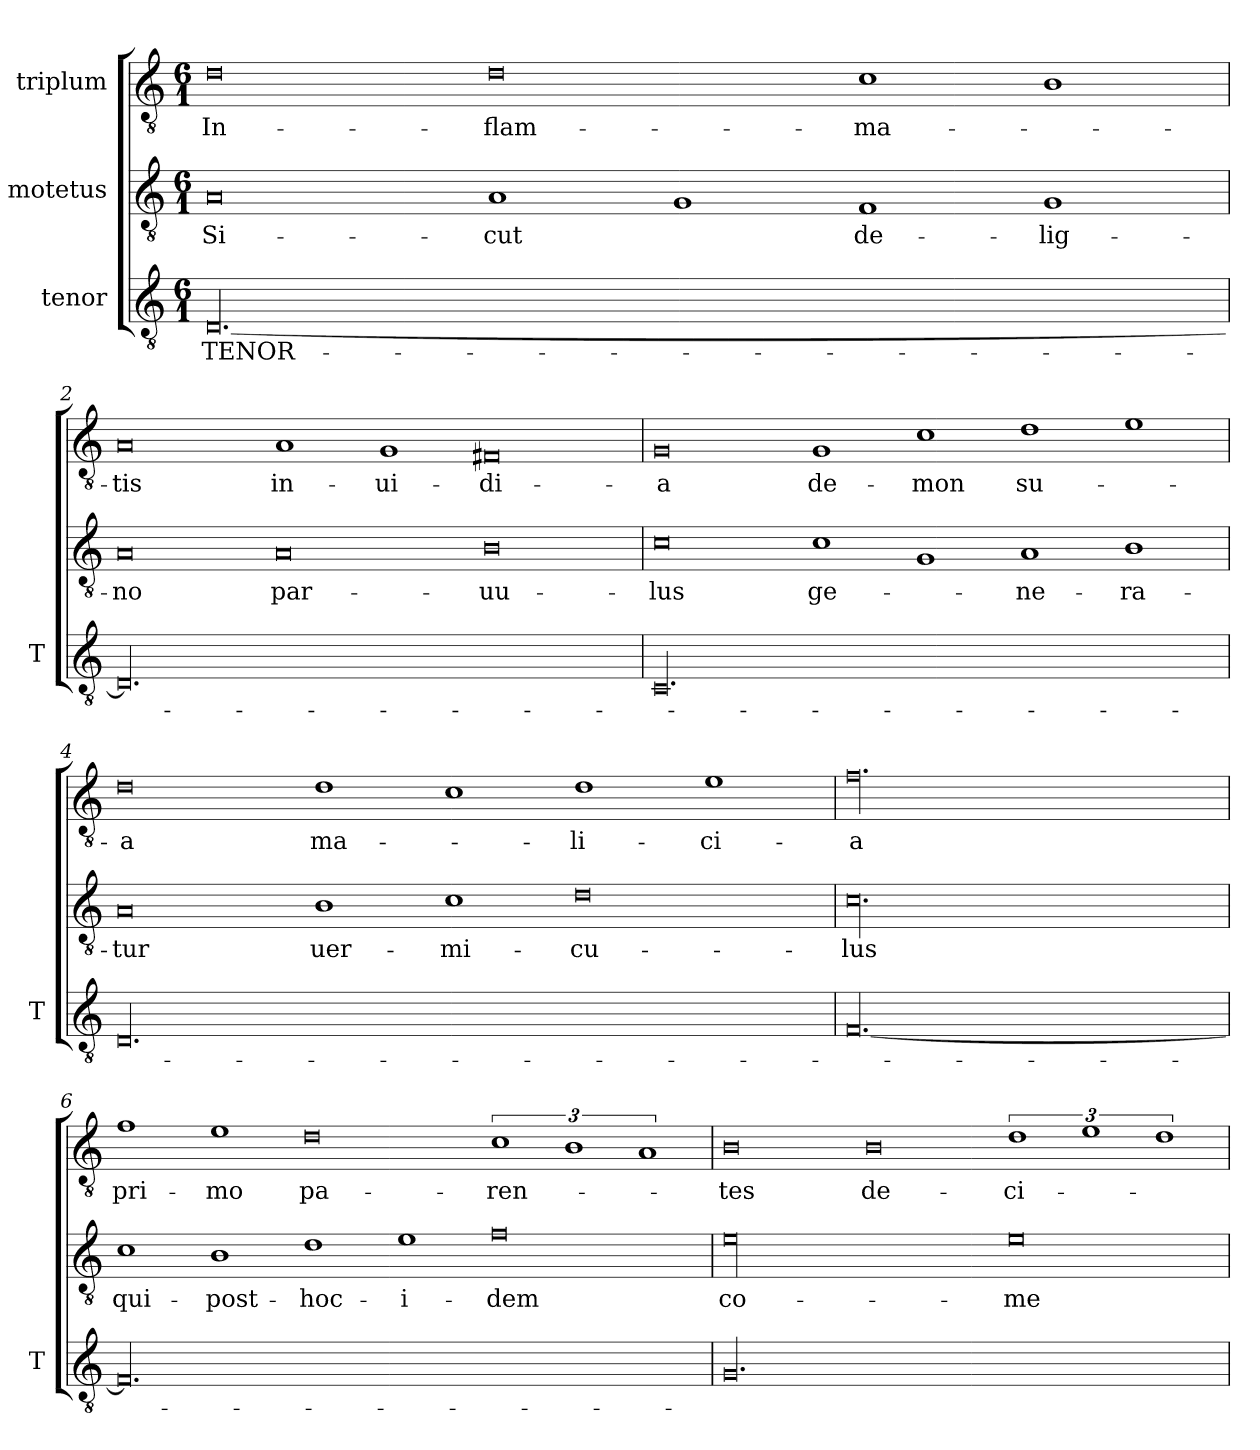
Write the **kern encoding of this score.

**kern	**text	**kern	**text	**kern	**text
*part3	*part3	*part2	*part2	*part1	*part1
*staff3	*staff3	*staff2	*staff2	*staff1	*staff1
*I"tenor	*	*I"motetus	*	*I"triplum	*
*I'T	*	*	*	*	*
*clefGv2	*	*clefGv2	*	*clefGv2	*
*k[]	*	*k[]	*	*k[]	*
*C:	*	*C:	*	*C:	*
*M6/1	*	*M6/1	*	*M6/1	*
=1	=1	=1	=1	=1	=1
[00.D/	TENOR-	0A/	Si-	0d\	In-
.	.	1A/	-cut	0d\	-flam-
.	.	1G/	.	.	.
.	.	1F/	de-	1c\	-ma-
.	.	1G/	lig-	1B\	.
=2	=2	=2	=2	=2	=2
00.D/]	.	0A/	-no	0A/	-tis
.	.	0A/	par-	1A/	in-
.	.	.	.	1G/	-ui-
.	.	0B\	-uu-	0F#X/	-di-
=3	=3	=3	=3	=3	=3
00.C/	.	0c\	-lus	0G/	-a
.	.	1c\	ge-	1G/	de-
.	.	1G/	.	1c\	-mon
.	.	1A/	-ne-	1d\	su-
.	.	1B\	-ra-	1e\	.
!!LO:LB:g=z
=4	=4	=4	=4	=4	=4
00.D/	.	0A/	-tur	0d\	-a
.	.	1B\	uer-	1d\	ma-
.	.	1c\	-mi-	1c\	.
.	.	0d\	-cu-	1d\	-li-
.	.	.	.	1e\	-ci-
=5	=5	=5	=5	=5	=5
[00.F/	.	00.c\	-lus	00.f\	-a
=6	=6	=6	=6	=6	=6
00.F/]	.	1c\	qui-	1f\	pri-
.	.	1B\	post-	1e\	-mo
.	.	1d\	hoc-	0d\	pa-
.	.	1e\	i-	.	.
.	.	0f\	-dem	3%2c\	-ren-
.	.	.	.	3%2B\	.
.	.	.	.	3%2A/	.
=7	=7	=7	=7	=7	=7
00.G/	.	00e\	co-	0B\	-tes
.	.	.	.	0B\	de-
.	.	0e\	-me-	3%2d\	-ci-
.	.	.	.	3%2e\	.
.	.	.	.	3%2d\	.
=	=	=	=	=	=
*-	*-	*-	*-	*-	*-
